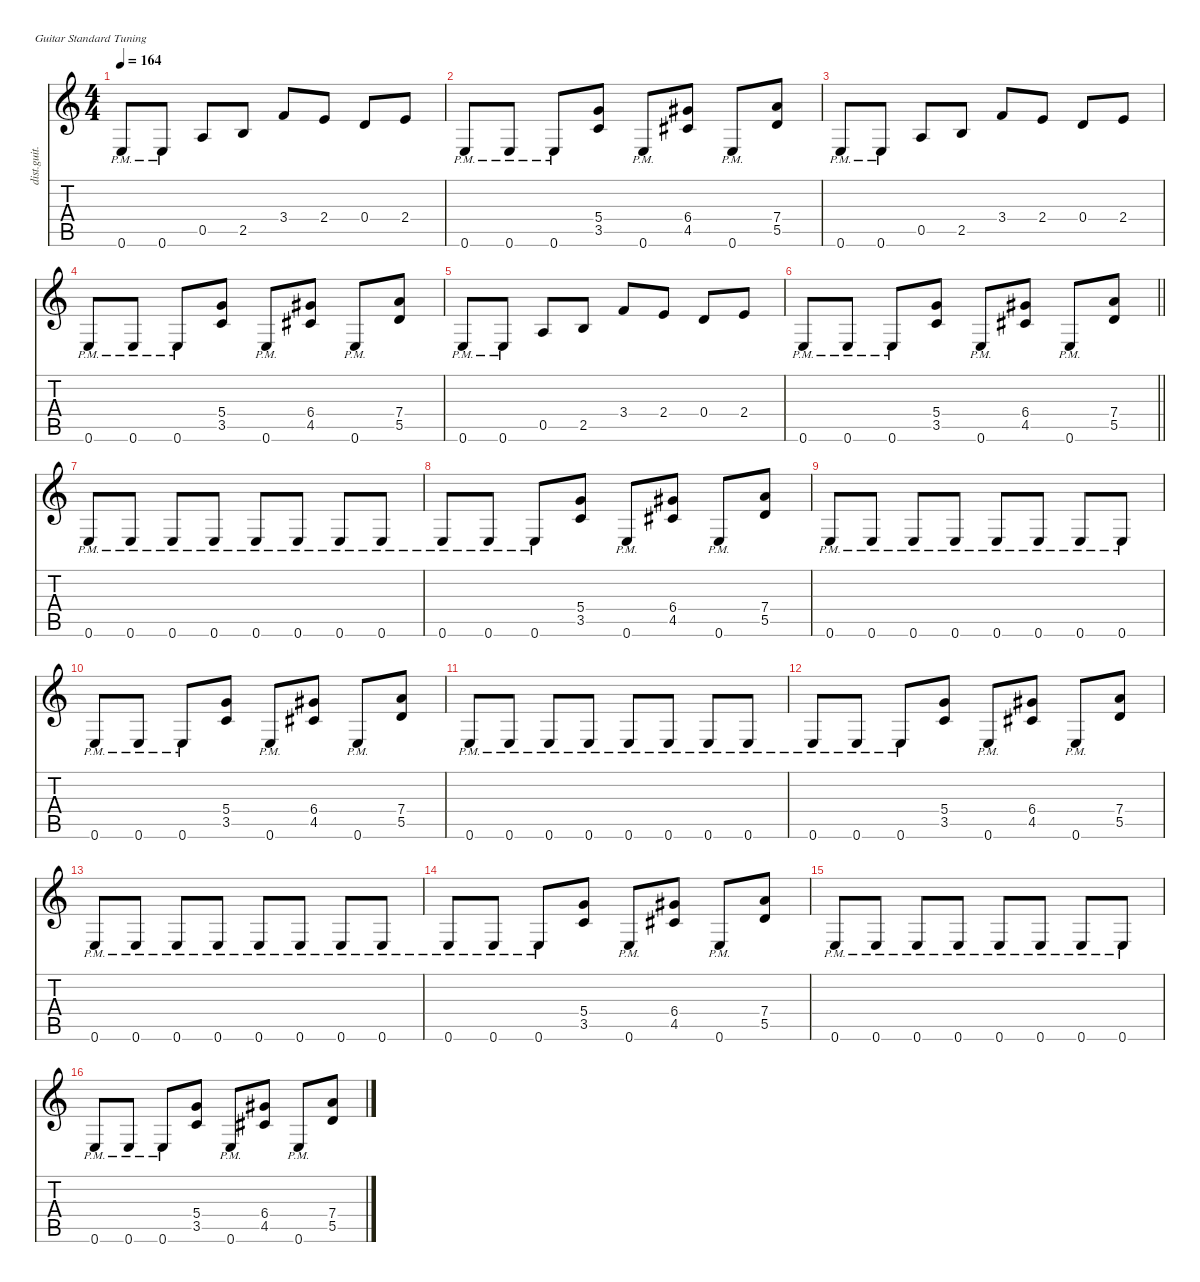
\defaultSystemsLayout 4
\hideDynamics
\bracketExtendMode nobrackets
\otherSystemsTrackNameOrientation horizontal
\track ("Kirk Hammett" "dist.guit.") {defaultSystemsLayout 4 instrument distortionguitar}
\staff {score tabs}
\tuning (E4 B3 G3 D3 A2 E2)
\ts (4 4)
\tempo 164
\clef g2
\ks aminor
0.6{pm}.8{dy f beam Up} 0.6{pm}.8{beam Up} 0.5.8{beam Up} 2.5.8{beam Up} 3.4.8{beam Up} 2.4.8{beam Up} 0.4.8{beam Up} 2.4.8{beam Up} |
0.6{pm}.8{beam Up} 0.6{pm}.8{beam Up} 0.6{pm}.8{beam Up} (5.4 3.5).8{beam Up} 0.6{pm}.8{beam Up} (6.4{acc #} 4.5{acc #}).8{beam Up} 0.6{pm}.8{beam Up} (7.4 5.5).8{beam Up} |
0.6{pm}.8{beam Up} 0.6{pm}.8{beam Up} 0.5.8{beam Up} 2.5.8{beam Up} 3.4.8{beam Up} 2.4.8{beam Up} 0.4.8{beam Up} 2.4.8{beam Up} |
0.6{pm}.8{beam Up} 0.6{pm}.8{beam Up} 0.6{pm}.8{beam Up} (5.4 3.5).8{beam Up} 0.6{pm}.8{beam Up} (6.4{acc #} 4.5{acc #}).8{beam Up} 0.6{pm}.8{beam Up} (7.4 5.5).8{beam Up} |
0.6{pm}.8{beam Up} 0.6{pm}.8{beam Up} 0.5.8{beam Up} 2.5.8{beam Up} 3.4.8{beam Up} 2.4.8{beam Up} 0.4.8{beam Up} 2.4.8{beam Up} |
\barLineRight lightlight
0.6{pm}.8{beam Up} 0.6{pm}.8{beam Up} 0.6{pm}.8{beam Up} (5.4 3.5).8{beam Up} 0.6{pm}.8{beam Up} (6.4{acc #} 4.5{acc #}).8{beam Up} 0.6{pm}.8{beam Up} (7.4 5.5).8{beam Up} |
0.6{pm}.8{beam Up} 0.6{pm}.8{beam Up} 0.6{pm}.8{beam Up} 0.6{pm}.8{beam Up} 0.6{pm}.8{beam Up} 0.6{pm}.8{beam Up} 0.6{pm}.8{beam Up} 0.6{pm}.8{beam Up} |
0.6{pm}.8{beam Up} 0.6{pm}.8{beam Up} 0.6{pm}.8{beam Up} (5.4 3.5).8{beam Up} 0.6{pm}.8{beam Up} (6.4{acc #} 4.5{acc #}).8{beam Up} 0.6{pm}.8{beam Up} (7.4 5.5).8{beam Up} |
0.6{pm}.8{beam Up} 0.6{pm}.8{beam Up} 0.6{pm}.8{beam Up} 0.6{pm}.8{beam Up} 0.6{pm}.8{beam Up} 0.6{pm}.8{beam Up} 0.6{pm}.8{beam Up} 0.6{pm}.8{beam Up} |
0.6{pm}.8{beam Up} 0.6{pm}.8{beam Up} 0.6{pm}.8{beam Up} (5.4 3.5).8{beam Up} 0.6{pm}.8{beam Up} (6.4{acc #} 4.5{acc #}).8{beam Up} 0.6{pm}.8{beam Up} (7.4 5.5).8{beam Up} |
0.6{pm}.8{beam Up} 0.6{pm}.8{beam Up} 0.6{pm}.8{beam Up} 0.6{pm}.8{beam Up} 0.6{pm}.8{beam Up} 0.6{pm}.8{beam Up} 0.6{pm}.8{beam Up} 0.6{pm}.8{beam Up} |
0.6{pm}.8{beam Up} 0.6{pm}.8{beam Up} 0.6{pm}.8{beam Up} (5.4 3.5).8{beam Up} 0.6{pm}.8{beam Up} (6.4{acc #} 4.5{acc #}).8{beam Up} 0.6{pm}.8{beam Up} (7.4 5.5).8{beam Up} |
0.6{pm}.8{beam Up} 0.6{pm}.8{beam Up} 0.6{pm}.8{beam Up} 0.6{pm}.8{beam Up} 0.6{pm}.8{beam Up} 0.6{pm}.8{beam Up} 0.6{pm}.8{beam Up} 0.6{pm}.8{beam Up} |
0.6{pm}.8{beam Up} 0.6{pm}.8{beam Up} 0.6{pm}.8{beam Up} (5.4 3.5).8{beam Up} 0.6{pm}.8{beam Up} (6.4{acc #} 4.5{acc #}).8{beam Up} 0.6{pm}.8{beam Up} (7.4 5.5).8{beam Up} |
0.6{pm}.8{beam Up} 0.6{pm}.8{beam Up} 0.6{pm}.8{beam Up} 0.6{pm}.8{beam Up} 0.6{pm}.8{beam Up} 0.6{pm}.8{beam Up} 0.6{pm}.8{beam Up} 0.6{pm}.8{beam Up} |
0.6{pm}.8{beam Up} 0.6{pm}.8{beam Up} 0.6{pm}.8{beam Up} (5.4 3.5).8{beam Up} 0.6{pm}.8{beam Up} (6.4{acc #} 4.5{acc #}).8{beam Up} 0.6{pm}.8{beam Up} (7.4 5.5).8{beam Up}
